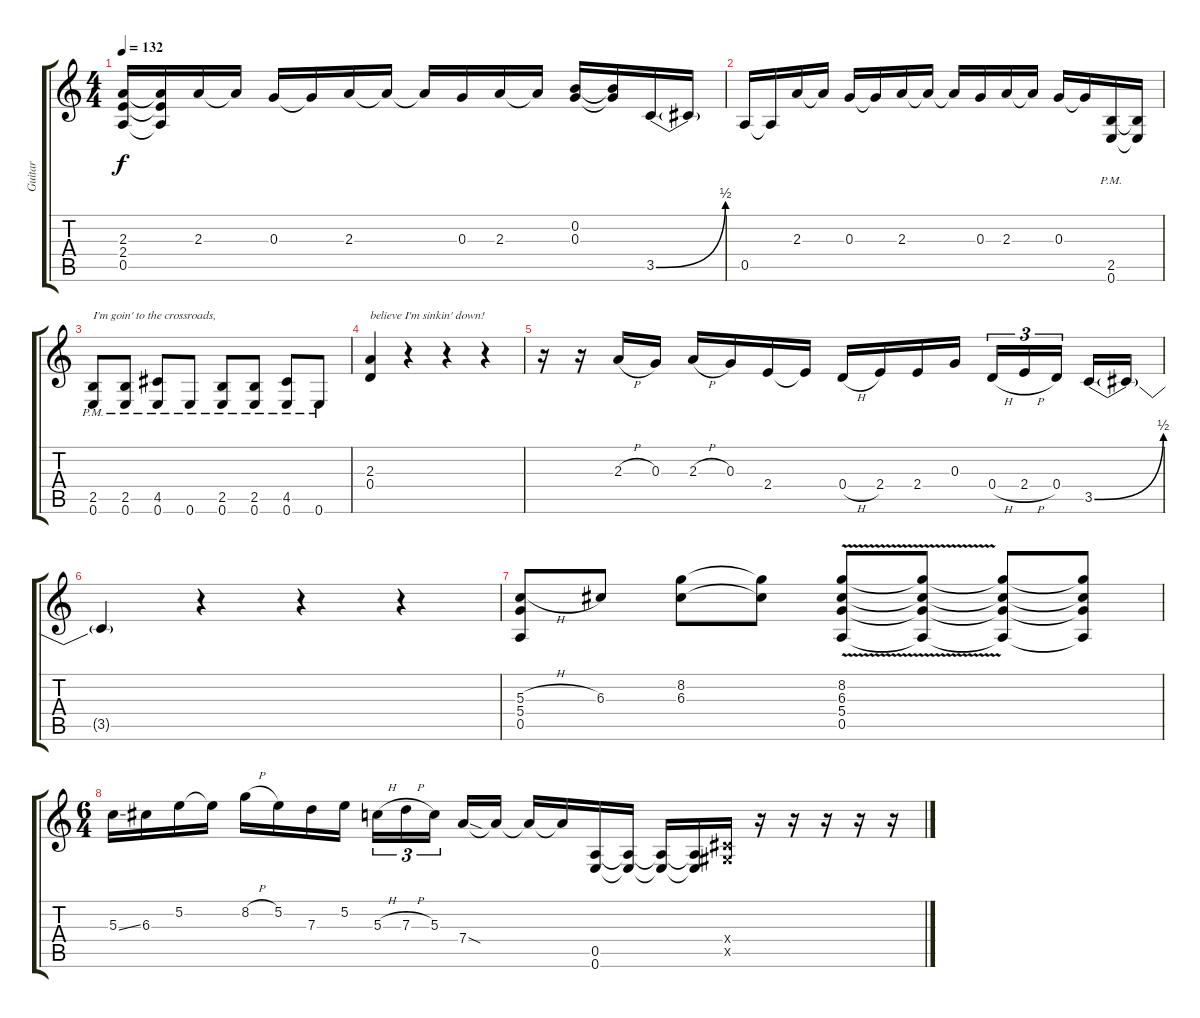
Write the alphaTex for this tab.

\track ("Guitar" "Guitar") {instrument overdrivenguitar}
\staff {score tabs}
\tuning (E4 B3 G3 D3 A2 E2) {hide}
\ts (4 4)
\tempo 132
\clef g2
\ks c
(2.3 2.4 0.5).16{dy f} (2.3{t} 2.4{t} 0.5{t}).16 2.3.16 2.3{t}.16 0.3.16 0.3{t}.16 2.3.16 2.3{t}.16 2.3{t}.16 0.3.16 2.3.16 2.3{t}.16 (0.2 0.3).16 (0.2{t} 0.3{t}).16 3.5{be (bend 0 0 60 2)}.16 3.5{t}.16 |
0.5.16 0.5{t}.16 2.3.16 2.3{t}.16 0.3.16 0.3{t}.16 2.3.16 2.3{t}.16 2.3{t}.16 0.3.16 2.3.16 2.3{t}.16 0.3.16 0.3{t}.16 (2.5{pm} 0.6{pm}).16{volume 8} (2.5{t} 0.6{t}).16 |
(2.5{pm} 0.6{pm}).8{txt "I'm goin' to the crossroads,"} (2.5{pm} 0.6{pm}).8 (4.5{pm} 0.6{pm}).8 0.6{pm}.8 (2.5{pm} 0.6{pm}).8 (2.5{pm} 0.6{pm}).8 (4.5{pm} 0.6{pm}).8 0.6{pm}.8 |
(2.3 0.4).4{txt "believe I'm sinkin' down!" volume 16} r.4 r.4 r.4 |
r.16 r.16 2.3{h}.16 0.3.16 2.3{h}.16 0.3.16 2.4.16 2.4{t}.16 0.4{h}.16 2.4.16 2.4.16 0.3.16 0.4{h}.16{tu (3 2)} 2.4{h}.16{tu (3 2)} 0.4.16{tu (3 2) beam splitsecondary} 3.5{be (bend 0 0 60 2)}.16 3.5{t}.16 |
3.5{t}.4 r.4 r.4 r.4 |
(5.3{h} 5.4 0.5).8 6.3.8 (8.2 6.3).8 (8.2{t} 6.3{t}).8 (8.2{v} 6.3{v} 5.4{v} 0.5{v}).8 (8.2{t} 6.3{t} 5.4{t} 0.5{t}).8 (8.2{t} 6.3{t} 5.4{t} 0.5{t}).8 (8.2{t} 6.3{t} 5.4{t} 0.5{t}).8 |
\ts (6 4)
5.3{ss}.16 6.3.16 5.2.16 5.2{t}.16 8.2{h}.16 5.2.16 7.3.16 5.2.16{beam splitsecondary} 5.3{h}.16{tu (3 2)} 7.3{h}.16{tu (3 2)} 5.3.16{tu (3 2) beam splitsecondary} 7.4{sod}.16 7.4{t}.16 7.4{t}.16 7.4{t}.16 (0.5 0.6).16 (0.5{t} 0.6{t}).16 (0.5{t} 0.6{t}).16 (0.5{t} 0.6{t}).16 (-1.4{x} -1.5{x}).16 r.16 r.16 r.16 r.16 r.16
